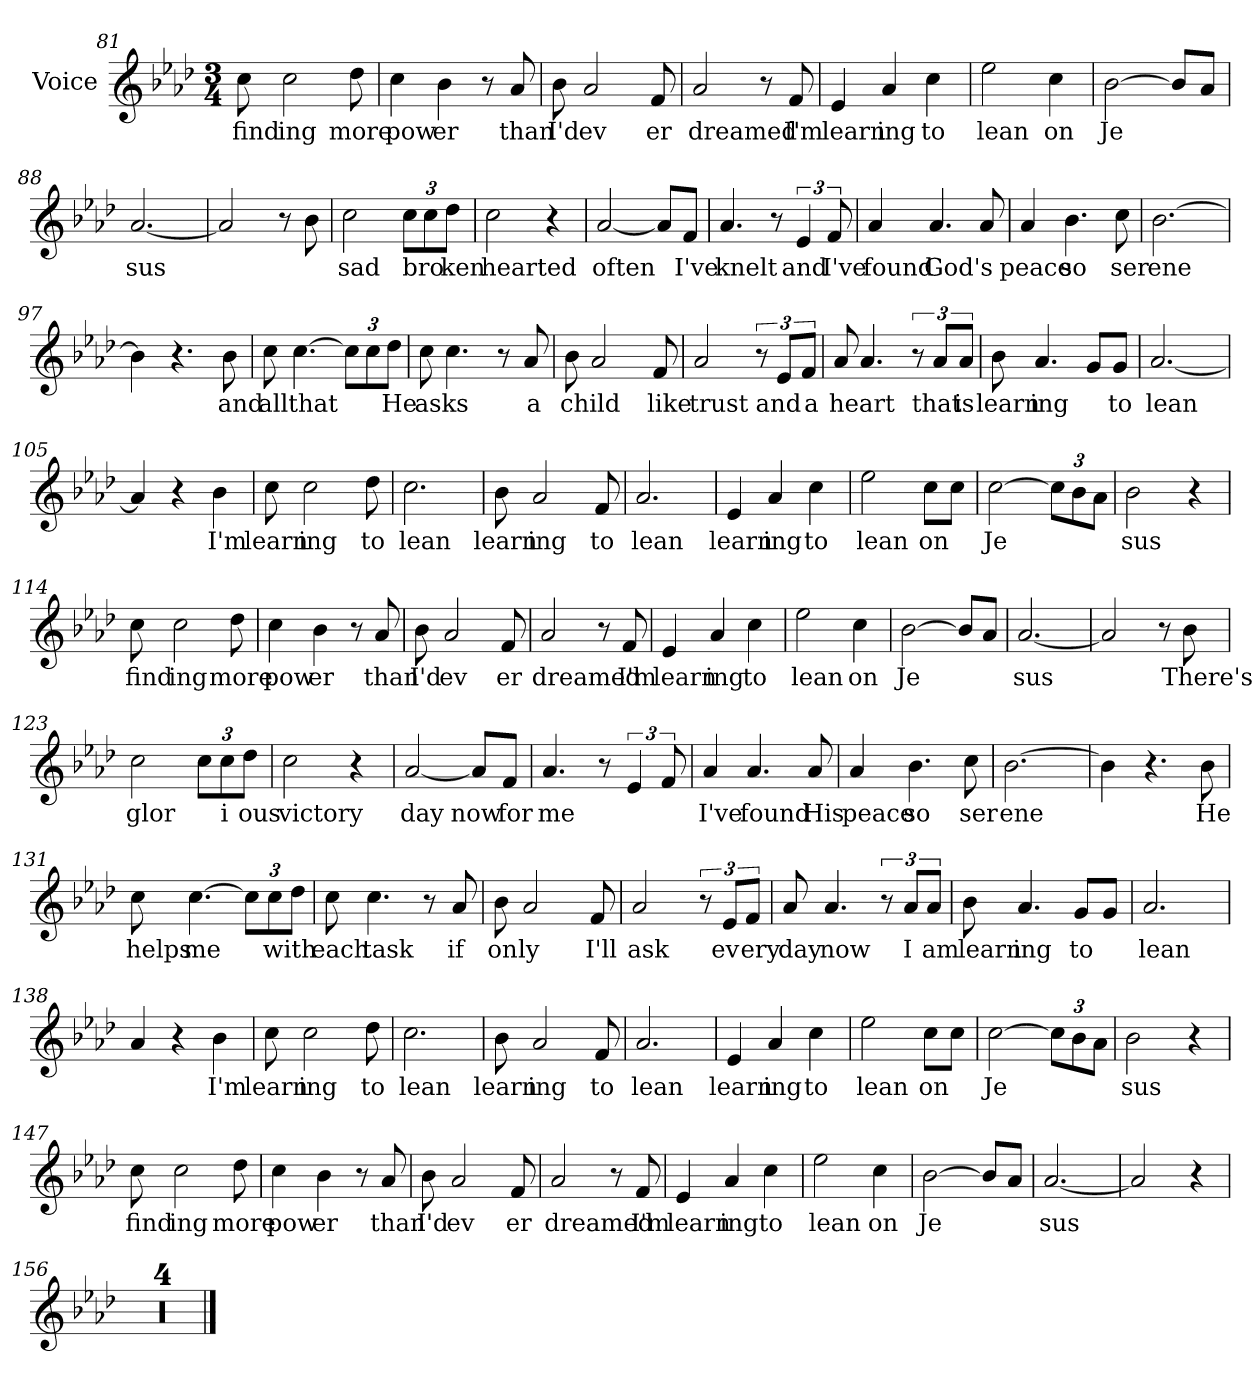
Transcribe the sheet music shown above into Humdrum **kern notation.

**kern	**text
*part1	*part1
*staff1	*staff1
*I"Voice	*
*I'V	*
*clefG2	*
*k[b-e-a-d-]	*
*A-:	*
*M3/4	*
=81	=81
!	!LO:LY:b
8cc\	find
!	!LO:LY:b
2cc\	ing
!	!LO:LY:b
8dd-\	more
=82	=82
!	!LO:LY:b
4cc\	pow
!	!LO:LY:b
4b-\	er
8r	.
!	!LO:LY:b
8a-/	than
=83	=83
!	!LO:LY:b
8b-\	I'd
!	!LO:LY:b
2a-/	ev
!	!LO:LY:b
8f/	er
!!LO:LB:g=z
=84	=84
!	!LO:LY:b
2a-/	dreamed
8r	.
!	!LO:LY:b
8f/	I'm
=85	=85
!	!LO:LY:b
4e-/	learn
!	!LO:LY:b
4a-/	ing
!	!LO:LY:b
4cc\	to
=86	=86
!	!LO:LY:b
2ee-\	lean
!	!LO:LY:b
4cc\	on
=87	=87
!	!LO:LY:b
[2b-\	Je
8b-/L]	.
8a-/J	.
=88	=88
!	!LO:LY:b
[2.a-/	sus
=89	=89
2a-/]	.
8r	.
8b-\	.
=90	=90
!	!LO:LY:b
2cc\	sad
12cc\L	.
!	!LO:LY:b
12cc\	bro
!	!LO:LY:b
12dd-\J	ken
!!LO:LB:g=z
=91	=91
!	!LO:LY:b
2cc\	hearted
!	!LO:LY:b
4r	so
=92	=92
!	!LO:LY:b
[2a-/	often
8a-/L]	.
!	!LO:LY:b
8f/J	I've
=93	=93
!	!LO:LY:b
4.a-/	knelt
8r	.
!	!LO:LY:b
6e-/	and
!	!LO:LY:b
12f/	I've
=94	=94
!	!LO:LY:b
4a-/	found
!	!LO:LY:b
4.a-/	God's
8a-/	.
=95	=95
!	!LO:LY:b
4a-/	peace
!	!LO:LY:b
4.b-\	so
!	!LO:LY:b
8cc\	ser
=96	=96
!	!LO:LY:b
[2.b-\	ene
=97	=97
4b-\]	.
4.r	.
!	!LO:LY:b
8b-\	and
!!LO:LB:g=z
=98	=98
!	!LO:LY:b
8cc\	all
!	!LO:LY:b
[4.cc\	that
12cc\L]	.
12cc\	.
!	!LO:LY:b
12dd-\J	He
=99	=99
!	!LO:LY:b
8cc\	asks
4.cc\	.
!	!LO:LY:b
8r	is
!	!LO:LY:b
8a-/	a
=100	=100
!	!LO:LY:b
8b-\	child
2a-/	.
!	!LO:LY:b
8f/	like
=101	=101
!	!LO:LY:b
2a-/	trust
12r	.
!	!LO:LY:b
12e-/L	and
!	!LO:LY:b
12f/J	a
=102	=102
!	!LO:LY:b
8a-/	heart
4.a-/	.
12r	.
!	!LO:LY:b
12a-/L	that
!	!LO:LY:b
12a-/J	is
!!LO:LB:g=z
=103	=103
!	!LO:LY:b
8b-\	learn
!	!LO:LY:b
4.a-/	ing
8g/L	.
!	!LO:LY:b
8g/J	to
=104	=104
!	!LO:LY:b
[2.a-/	lean
=105	=105
4a-/]	.
4r	.
!	!LO:LY:b
4b-\	I'm
=106	=106
!	!LO:LY:b
8cc\	learn
!	!LO:LY:b
2cc\	ing
!	!LO:LY:b
8dd-\	to
=107	=107
!	!LO:LY:b
2.cc\	lean
=108	=108
!	!LO:LY:b
8b-\	learn
!	!LO:LY:b
2a-/	ing
!	!LO:LY:b
8f/	to
=109	=109
!	!LO:LY:b
2.a-/	lean
!!LO:PB:g=z
=110	=110
!	!LO:LY:b
4e-/	learn
!	!LO:LY:b
4a-/	ing
!	!LO:LY:b
4cc\	to
=111	=111
!	!LO:LY:b
2ee-\	lean
!	!LO:LY:b
8cc\L	on
8cc\J	.
=112	=112
!	!LO:LY:b
[2cc\	Je
12cc\L]	.
12b-\	.
12a-\J	.
=113	=113
!	!LO:LY:b
2b-\	sus
4r	.
=114	=114
!	!LO:LY:b
8cc\	find
!	!LO:LY:b
2cc\	ing
!	!LO:LY:b
8dd-\	more
=115	=115
!	!LO:LY:b
4cc\	pow
!	!LO:LY:b
4b-\	er
8r	.
!	!LO:LY:b
8a-/	than
=116	=116
!	!LO:LY:b
8b-\	I'd
!	!LO:LY:b
2a-/	ev
!	!LO:LY:b
8f/	er
!!LO:LB:g=z
=117	=117
!	!LO:LY:b
2a-/	dreamed
8r	.
!	!LO:LY:b
8f/	I'm
=118	=118
!	!LO:LY:b
4e-/	learn
!	!LO:LY:b
4a-/	ing
!	!LO:LY:b
4cc\	to
=119	=119
!	!LO:LY:b
2ee-\	lean
!	!LO:LY:b
4cc\	on
=120	=120
!	!LO:LY:b
[2b-\	Je
8b-/L]	.
8a-/J	.
=121	=121
!	!LO:LY:b
[2.a-/	sus
=122	=122
2a-/]	.
8r	.
!	!LO:LY:b
8b-\	There's
=123	=123
!	!LO:LY:b
2cc\	glor
12cc\L	.
!	!LO:LY:b
12cc\	i
!	!LO:LY:b
12dd-\J	ous
!!LO:LB:g=z
=124	=124
!	!LO:LY:b
2cc\	victory
!	!LO:LY:b
4r	each
=125	=125
!	!LO:LY:b
[2a-/	day
!	!LO:LY:b
8a-/L]	now
!	!LO:LY:b
8f/J	for
=126	=126
!	!LO:LY:b
4.a-/	me
8r	.
6e-/	.
12f/	.
=127	=127
!	!LO:LY:b
4a-/	I've
!	!LO:LY:b
4.a-/	found
!	!LO:LY:b
8a-/	His
=128	=128
!	!LO:LY:b
4a-/	peace
!	!LO:LY:b
4.b-\	so
!	!LO:LY:b
8cc\	ser
=129	=129
!	!LO:LY:b
[2.b-\	ene
=130	=130
4b-\]	.
4.r	.
!	!LO:LY:b
8b-\	He
!!LO:LB:g=z
=131	=131
!	!LO:LY:b
8cc\	helps
!	!LO:LY:b
[4.cc\	me
12cc\L]	.
!	!LO:LY:b
12cc\	with
12dd-\J	.
=132	=132
!	!LO:LY:b
8cc\	each
!	!LO:LY:b
4.cc\	task
8r	.
!	!LO:LY:b
8a-/	if
=133	=133
!	!LO:LY:b
8b-\	on
!	!LO:LY:b
2a-/	ly
!	!LO:LY:b
8f/	I'll
=134	=134
!	!LO:LY:b
2a-/	ask
12r	.
!	!LO:LY:b
12e-/L	ev
!	!LO:LY:b
12f/J	ery
=135	=135
!	!LO:LY:b
8a-/	day
!	!LO:LY:b
4.a-/	now
12r	.
!	!LO:LY:b
12a-/L	I
!	!LO:LY:b
12a-/J	am
!!LO:LB:g=z
=136	=136
!	!LO:LY:b
8b-\	learn
!	!LO:LY:b
4.a-/	ing
!	!LO:LY:b
8g/L	to
8g/J	.
=137	=137
!	!LO:LY:b
2.a-/	lean
=138	=138
4a-/	.
4r	.
!	!LO:LY:b
4b-\	I'm
=139	=139
!	!LO:LY:b
8cc\	learn
!	!LO:LY:b
2cc\	ing
!	!LO:LY:b
8dd-\	to
=140	=140
!	!LO:LY:b
2.cc\	lean
=141	=141
!	!LO:LY:b
8b-\	learn
!	!LO:LY:b
2a-/	ing
!	!LO:LY:b
8f/	to
=142	=142
!	!LO:LY:b
2.a-/	lean
!!LO:LB:g=z
=143	=143
!	!LO:LY:b
4e-/	learn
!	!LO:LY:b
4a-/	ing
!	!LO:LY:b
4cc\	to
=144	=144
!	!LO:LY:b
2ee-\	lean
!	!LO:LY:b
8cc\L	on
8cc\J	.
=145	=145
!	!LO:LY:b
[2cc\	Je
12cc\L]	.
12b-\	.
12a-\J	.
=146	=146
!	!LO:LY:b
2b-\	sus
4r	.
=147	=147
!	!LO:LY:b
8cc\	find
!	!LO:LY:b
2cc\	ing
!	!LO:LY:b
8dd-\	more
=148	=148
!	!LO:LY:b
4cc\	pow
!	!LO:LY:b
4b-\	er
8r	.
!	!LO:LY:b
8a-/	than
=149	=149
!	!LO:LY:b
8b-\	I'd
!	!LO:LY:b
2a-/	ev
!	!LO:LY:b
8f/	er
!!LO:LB:g=z
=150	=150
!	!LO:LY:b
2a-/	dreamed
8r	.
!	!LO:LY:b
8f/	I'm
=151	=151
!	!LO:LY:b
4e-/	learn
!	!LO:LY:b
4a-/	ing
!	!LO:LY:b
4cc\	to
=152	=152
!	!LO:LY:b
2ee-\	lean
!	!LO:LY:b
4cc\	on
=153	=153
!	!LO:LY:b
[2b-\	Je
8b-/L]	.
8a-/J	.
=154	=154
!	!LO:LY:b
[2.a-/	sus
=155	=155
2a-/]	.
4r	.
=156	=156
2.r	.
=157	=157
2.r	.
=158	=158
2.r	.
=159	=159
2.r	.
==	==
*-	*-
